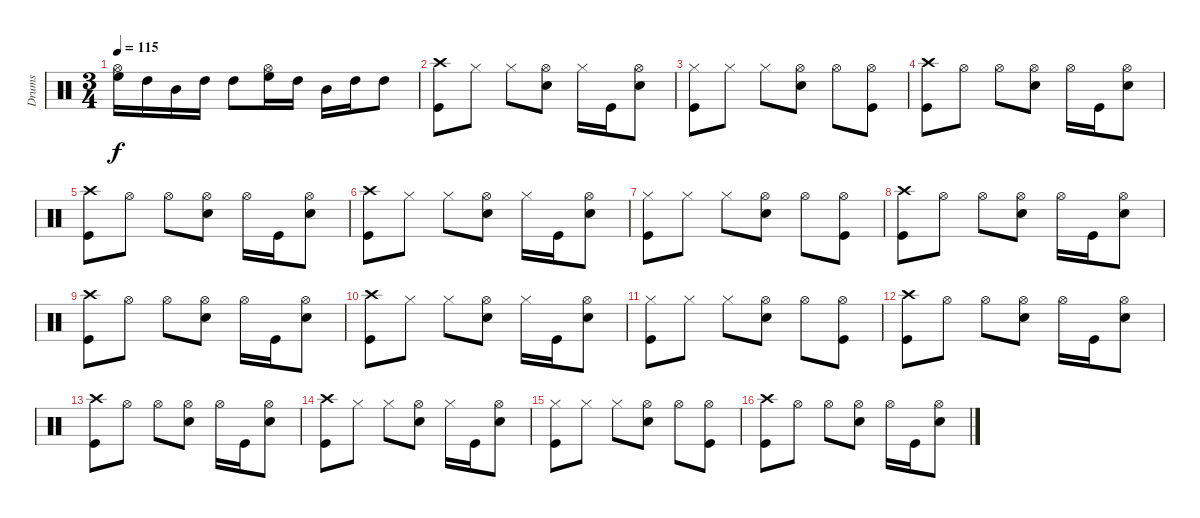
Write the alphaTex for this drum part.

\track ("Drums" "Drums") {instrument percussion}
\staff {score}
\articulation defaults
\ts (3 4)
\tempo 115
\clef neutral
\ks c
("High Floor Tom (hit)" "Hi-Hat (open)").16{dy f} "High Tom (hit)".16 "Mid Tom (hit)".16 "High Tom (hit)".16 "High Tom (hit)".8 ("High Floor Tom (hit)" "Hi-Hat (open)").16 "High Tom (hit)".16 "Mid Tom (hit)".16 "High Tom (hit)".16 "High Tom (hit)".8 |
("Kick (hit)" "Crash high (hit)").8 "Hi-Hat (closed)".8 "Hi-Hat (closed)".8 ("Hi-Hat (open)" "Snare (hit) 2").8 "Hi-Hat (closed)".16 "Kick (hit)".16 ("Snare (hit) 2" "Hi-Hat (open)").8 |
("Kick (hit)" "Hi-Hat (closed)").8 "Hi-Hat (closed)".8 "Hi-Hat (closed)".8 ("Snare (hit) 2" "Hi-Hat (open)").8 "Hi-Hat (open)".8 ("Kick (hit)" "Hi-Hat (open)").8 |
("Kick (hit)" "Crash high (hit)").8 "Hi-Hat (open)".8 "Hi-Hat (open)".8 ("Hi-Hat (open)" "Snare (hit) 2").8 "Hi-Hat (open)".16 "Kick (hit)".16 ("Snare (hit) 2" "Hi-Hat (open)").8 |
("Kick (hit)" "Crash high (hit)").8 "Hi-Hat (open)".8 "Hi-Hat (open)".8 ("Hi-Hat (open)" "Snare (hit) 2").8 "Hi-Hat (open)".16 "Kick (hit)".16 ("Snare (hit) 2" "Hi-Hat (open)").8 |
("Kick (hit)" "Crash high (hit)").8 "Hi-Hat (closed)".8 "Hi-Hat (closed)".8 ("Hi-Hat (open)" "Snare (hit) 2").8 "Hi-Hat (closed)".16 "Kick (hit)".16 ("Snare (hit) 2" "Hi-Hat (open)").8 |
("Kick (hit)" "Hi-Hat (closed)").8 "Hi-Hat (closed)".8 "Hi-Hat (closed)".8 ("Snare (hit) 2" "Hi-Hat (open)").8 "Hi-Hat (open)".8 ("Kick (hit)" "Hi-Hat (open)").8 |
("Kick (hit)" "Crash high (hit)").8 "Hi-Hat (open)".8 "Hi-Hat (open)".8 ("Hi-Hat (open)" "Snare (hit) 2").8 "Hi-Hat (open)".16 "Kick (hit)".16 ("Snare (hit) 2" "Hi-Hat (open)").8 |
("Kick (hit)" "Crash high (hit)").8 "Hi-Hat (open)".8 "Hi-Hat (open)".8 ("Hi-Hat (open)" "Snare (hit) 2").8 "Hi-Hat (open)".16 "Kick (hit)".16 ("Snare (hit) 2" "Hi-Hat (open)").8 |
("Kick (hit)" "Crash high (hit)").8 "Hi-Hat (closed)".8 "Hi-Hat (closed)".8 ("Hi-Hat (open)" "Snare (hit) 2").8 "Hi-Hat (closed)".16 "Kick (hit)".16 ("Snare (hit) 2" "Hi-Hat (open)").8 |
("Kick (hit)" "Hi-Hat (closed)").8 "Hi-Hat (closed)".8 "Hi-Hat (closed)".8 ("Snare (hit) 2" "Hi-Hat (open)").8 "Hi-Hat (open)".8 ("Kick (hit)" "Hi-Hat (open)").8 |
("Kick (hit)" "Crash high (hit)").8 "Hi-Hat (open)".8 "Hi-Hat (open)".8 ("Hi-Hat (open)" "Snare (hit) 2").8 "Hi-Hat (open)".16 "Kick (hit)".16 ("Snare (hit) 2" "Hi-Hat (open)").8 |
("Kick (hit)" "Crash high (hit)").8 "Hi-Hat (open)".8 "Hi-Hat (open)".8 ("Hi-Hat (open)" "Snare (hit) 2").8 "Hi-Hat (open)".16 "Kick (hit)".16 ("Snare (hit) 2" "Hi-Hat (open)").8 |
("Kick (hit)" "Crash high (hit)").8 "Hi-Hat (closed)".8 "Hi-Hat (closed)".8 ("Hi-Hat (open)" "Snare (hit) 2").8 "Hi-Hat (closed)".16 "Kick (hit)".16 ("Snare (hit) 2" "Hi-Hat (open)").8 |
("Kick (hit)" "Hi-Hat (closed)").8 "Hi-Hat (closed)".8 "Hi-Hat (closed)".8 ("Snare (hit) 2" "Hi-Hat (open)").8 "Hi-Hat (open)".8 ("Kick (hit)" "Hi-Hat (open)").8 |
("Kick (hit)" "Crash high (hit)").8 "Hi-Hat (open)".8 "Hi-Hat (open)".8 ("Hi-Hat (open)" "Snare (hit) 2").8 "Hi-Hat (open)".16 "Kick (hit)".16 ("Snare (hit) 2" "Hi-Hat (open)").8
